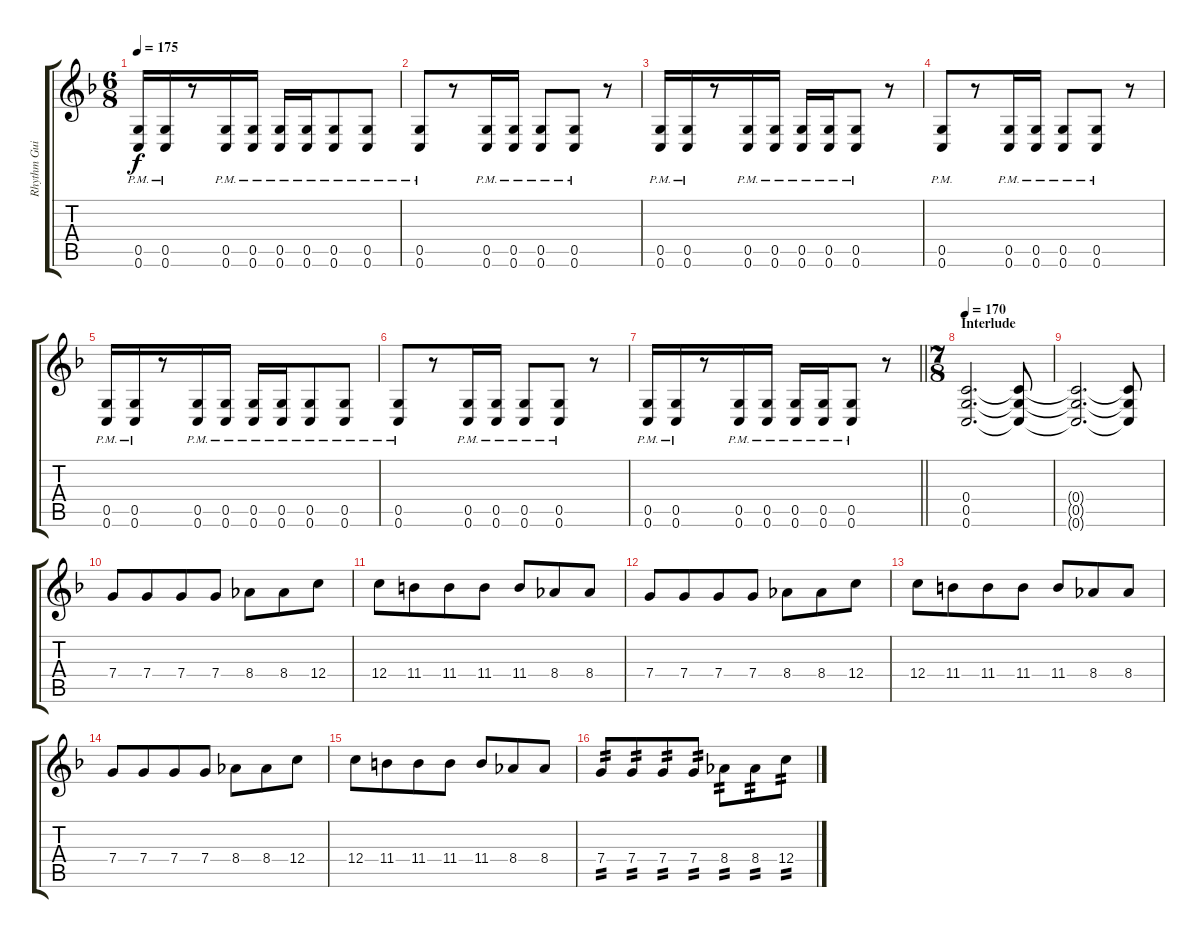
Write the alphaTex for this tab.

\track ("Rhythm Guitar" "Rhythm Gui") {instrument distortionguitar}
\staff {score tabs}
\tuning (D4 A3 F3 C3 G2 C2) {hide}
\ts (6 8)
\tempo 175
\clef g2
\ks dminor
(0.5{pm} 0.6{pm}).16{dy f} (0.5{pm} 0.6{pm}).16 r.8 (0.5{pm} 0.6{pm}).16 (0.5{pm} 0.6{pm}).16 (0.5{pm} 0.6{pm}).16 (0.5{pm} 0.6{pm}).16 (0.5{pm} 0.6{pm}).8 (0.5{pm} 0.6{pm}).8 |
(0.5{pm} 0.6{pm}).8 r.8 (0.5{pm} 0.6{pm}).16 (0.5{pm} 0.6{pm}).16 (0.5{pm} 0.6{pm}).8 (0.5{pm} 0.6{pm}).8 r.8 |
(0.5{pm} 0.6{pm}).16 (0.5{pm} 0.6{pm}).16 r.8 (0.5{pm} 0.6{pm}).16 (0.5{pm} 0.6{pm}).16 (0.5{pm} 0.6{pm}).16 (0.5{pm} 0.6{pm}).16 (0.5{pm} 0.6{pm}).8 r.8 |
(0.5{pm} 0.6{pm}).8 r.8 (0.5{pm} 0.6{pm}).16 (0.5{pm} 0.6{pm}).16 (0.5{pm} 0.6{pm}).8 (0.5{pm} 0.6{pm}).8 r.8 |
(0.5{pm} 0.6{pm}).16 (0.5{pm} 0.6{pm}).16 r.8 (0.5{pm} 0.6{pm}).16 (0.5{pm} 0.6{pm}).16 (0.5{pm} 0.6{pm}).16 (0.5{pm} 0.6{pm}).16 (0.5{pm} 0.6{pm}).8 (0.5{pm} 0.6{pm}).8 |
(0.5{pm} 0.6{pm}).8 r.8 (0.5{pm} 0.6{pm}).16 (0.5{pm} 0.6{pm}).16 (0.5{pm} 0.6{pm}).8 (0.5{pm} 0.6{pm}).8 r.8 |
\barLineRight lightlight
(0.5{pm} 0.6{pm}).16 (0.5{pm} 0.6{pm}).16 r.8 (0.5{pm} 0.6{pm}).16 (0.5{pm} 0.6{pm}).16 (0.5{pm} 0.6{pm}).16 (0.5{pm} 0.6{pm}).16 (0.5{pm} 0.6{pm}).8 r.8 |
\ts (7 8)
\section ("" "Interlude")
\tempo 170
(0.4 0.5 0.6).2{d volume 12} (0.4{t} 0.5{t} 0.6{t}).8 |
(0.4{t} 0.5{t} 0.6{t}).2{d} (0.4{t} 0.5{t} 0.6{t}).8 |
7.4.8 7.4.8 7.4.8 7.4.8 8.4.8 8.4.8 12.4.8 |
12.4.8 11.4.8 11.4.8 11.4.8 11.4.8 8.4.8 8.4.8 |
7.4.8 7.4.8 7.4.8 7.4.8 8.4.8 8.4.8 12.4.8 |
12.4.8 11.4.8 11.4.8 11.4.8 11.4.8 8.4.8 8.4.8 |
7.4.8 7.4.8 7.4.8 7.4.8 8.4.8 8.4.8 12.4.8 |
12.4.8 11.4.8 11.4.8 11.4.8 11.4.8 8.4.8 8.4.8 |
7.4.8{tp 2} 7.4.8{tp 2} 7.4.8{tp 2} 7.4.8{tp 2} 8.4.8{tp 2} 8.4.8{tp 2} 12.4.8{tp 2}
